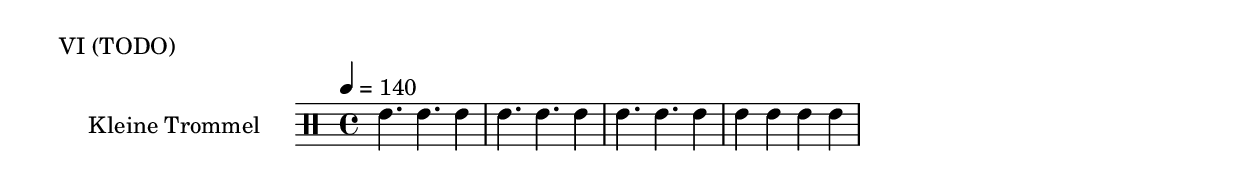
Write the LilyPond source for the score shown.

KleineTrommelNoten = {
        \drummode {
                tommh4. tommh4. tommh4
                tommh4. tommh4. tommh4
                tommh4. tommh4. tommh4
                tommh4 tommh4 tommh4 tommh4
        }
}

KleineTrommel = {
        \tempo 4 = 140
	\set DrumStaff.instrumentName = "Kleine Trommel"
	\set DrumStaff.midiInstrument = "melodic tom"
        \set Staff.midiPanPosition = 1.0
        \set Staff.midiExpression = 0.7
        \new DrumVoice = "KleineTrommel" \KleineTrommelNoten
}

GrossEins = \drummode {
        tomfh8 tomfh16 tomfh16
        tomfh4
}

GrosseTrommelNoten = {
}

GrosseTrommel = {
        \tempo 4 = 120
	\set Staff.instrumentName = "Große Trommel"
	\set Staff.midiInstrument = "melodic tom"
        \set Staff.midiPanPosition = -1.0
        \new DrumVoice = "GrosseTrommel " \GrosseTrommelNoten
}

\score {
        \header {
                piece = "VI (TODO)"
        }
	\new StaffGroup <<
                \new DrumStaff << \KleineTrommel >>
                %\new DrumStaff << \GrosseTrommel >>
	>>
	\layout {
                indent = 4.0\cm
        }
	%\midi {}
}

